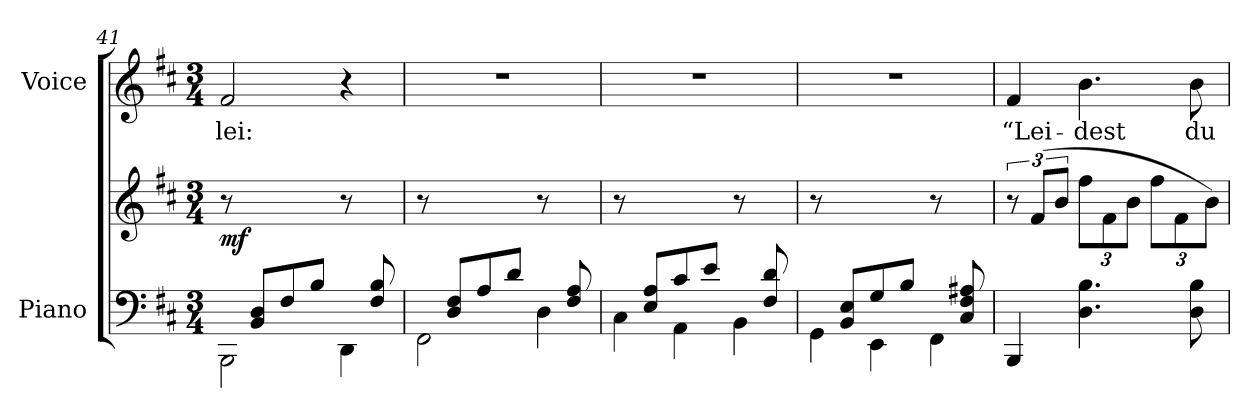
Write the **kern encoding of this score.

**kern	**kern	**dynam	**kern	**text
*part2	*part2	*part2	*part1	*part1
*staff3	*staff2	*staff2/3	*staff1	*staff1
*I"Piano	*	*	*I"Voice	*
*I'Pno	*	*	*	*
*clefF4	*clefG2	*	*clefG2	*
*k[f#c#]	*k[f#c#]	*	*k[f#c#]	*
*M3/4	*M3/4	*	*M3/4	*
=41	=41	=41	=41	=41
*^	*	*	*	*
!	!	!	!LO:DY:b	!	!
8ryy	2BBB\	8r	mf	2f#/	-lei:
8BB/ 8D/L	.	4.ryy	.	.	.
8F#/	.	.	.	.	.
8B/J	.	.	.	.	.
8ryy	4DD\	8r	.	4r	.
8F#/ 8B/	.	8ryy	.	.	.
=42	=42	=42	=42	=42	=42
8ryy	2FF#\	8r	.	2.r	.
8D/ 8F#/L	.	4.ryy	.	.	.
8A/	.	.	.	.	.
8d/J	.	.	.	.	.
8ryy	4D\	8r	.	.	.
8F#/ 8A/	.	8ryy	.	.	.
=43	=43	=43	=43	=43	=43
8ryy	4C#\	8r	.	2.r	.
8E/ 8A/L	.	4.ryy	.	.	.
8c#/	4AA\	.	.	.	.
8e/J	.	.	.	.	.
8ryy	4BB\	8r	.	.	.
8F#/ 8d/	.	8ryy	.	.	.
=44	=44	=44	=44	=44	=44
8ryy	4GG\	8r	.	2.r	.
8BB/ 8E/L	.	4.ryy	.	.	.
8G/	4EE\	.	.	.	.
8B/J	.	.	.	.	.
8ryy	4FF#\	8r	.	.	.
8C#/ 8F#/ 8A#X/	.	8ryy	.	.	.
*v	*v	*	*	*	*
=45	=45	=45	=45	=45
4BBB/	12r	.	4f#/	“Lei-
.	(12f#/L	.	.	.
.	12b/J	.	.	.
*	*Xbrackettup	*	*	*
4.D\ 4.B\	12ff#\L	.	4.b\	-dest
.	12f#\	.	.	.
.	12b\J	.	.	.
.	12ff#\L	.	.	.
.	12f#\	.	.	.
8D\ 8B\	.	.	8b\	du
.	12b\J)	.	.	.
=	=	=	=	=
*-	*-	*-	*-	*-
